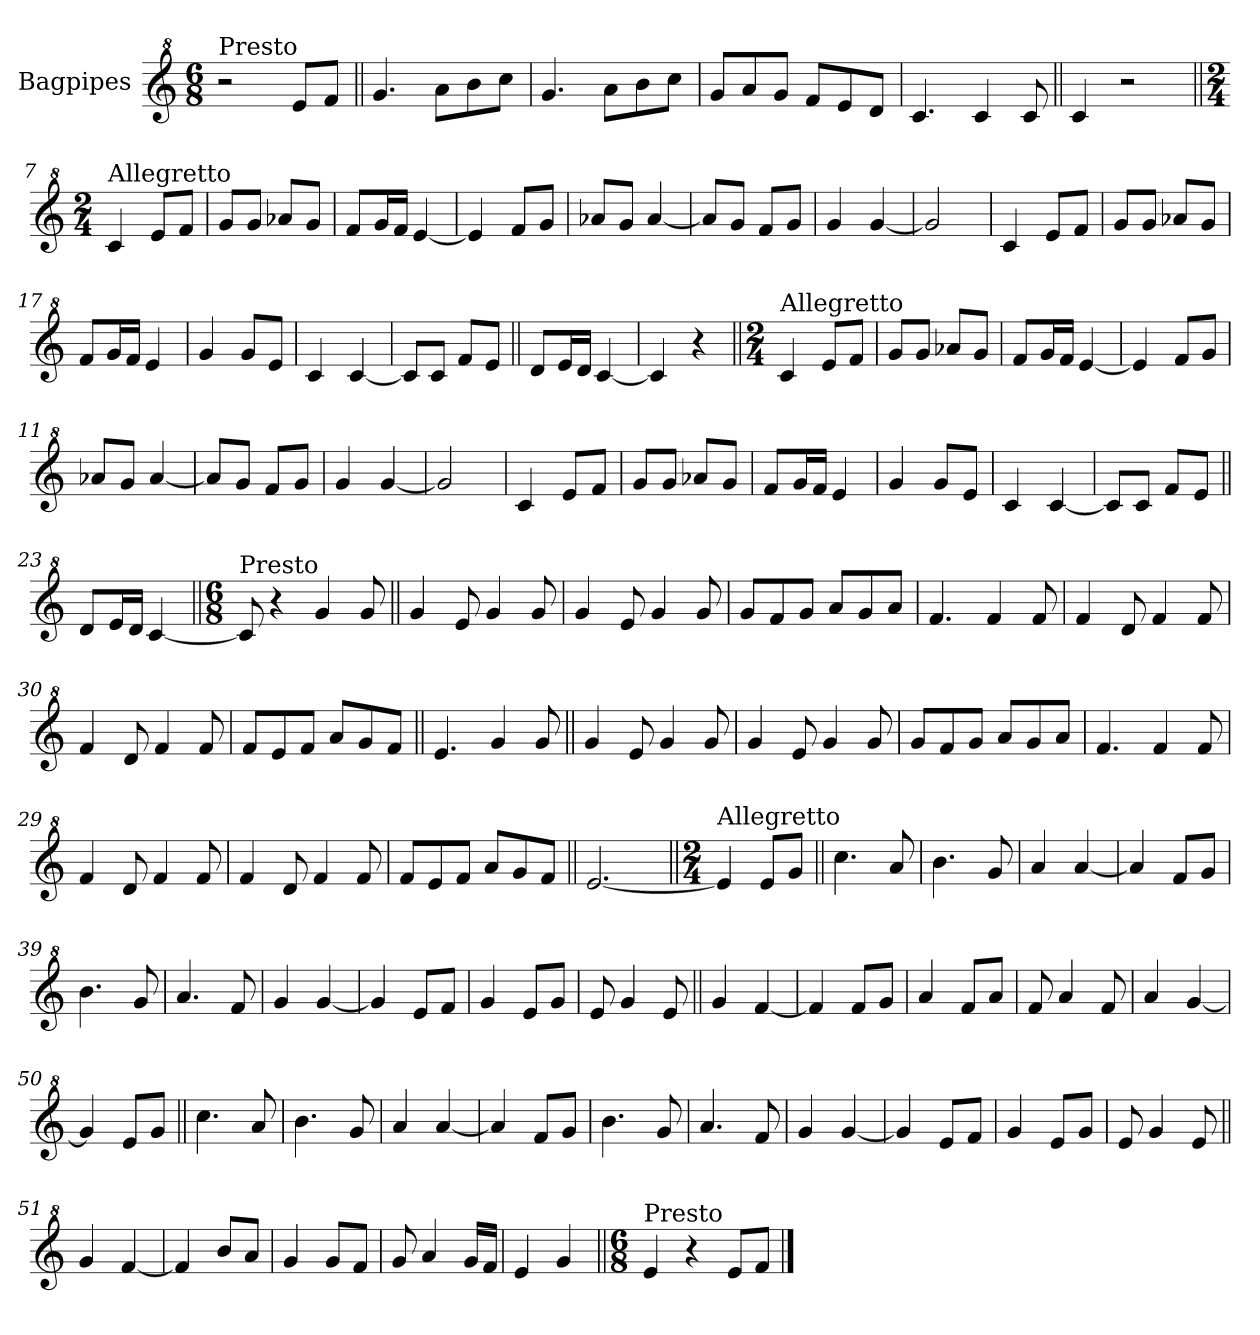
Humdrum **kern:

**kern
*part1
*staff1
*I"Bagpipes
*I'Bag
*clefG^2
*k[]
*C:
*M6/8
=1
!LO:TX:a:t=Presto
2r
8ee/L
8ff/J
=2||
4.gg/
8aa\L
8bb\
8ccc\J
=3
4.gg/
8aa\L
8bb\
8ccc\J
=4
8gg/L
8aa/
8gg/J
8ff/L
8ee/
8dd/J
=5
4.cc/
4cc/
8cc/
=6||
4cc/
2r
=7||
*M2/4
!LO:TX:a:t=Allegretto
4cc/
8ee/L
8ff/J
=8
8gg/L
8gg/J
8aa-X/L
8gg/J
!!LO:LB:g=z
=9
8ff/L
16gg/L
16ff/JJ
[4ee/
=10
4ee/]
8ff/L
8gg/J
=11
8aa-X/L
8gg/J
[4aa-/
=12
8aa-/L]
8gg/J
8ff/L
8gg/J
=13
4gg/
[4gg/
=14
2gg/]
=15
4cc/
8ee/L
8ff/J
=16
8gg/L
8gg/J
8aa-X/L
8gg/J
=17
8ff/L
16gg/L
16ff/JJ
4ee/
=18
4gg/
8gg/L
8ee/J
=19
4cc/
[4cc/
!!LO:LB:g=z
=20
8cc/L]
8cc/J
8ff/L
8ee/J
=21||
8dd/L
16ee/L
16dd/JJ
[4cc/
=22
4cc/]
4r
=7||
*M2/4
!LO:TX:a:t=Allegretto
4cc/
8ee/L
8ff/J
=8
8gg/L
8gg/J
8aa-X/L
8gg/J
!!LO:LB:g=z
=9
8ff/L
16gg/L
16ff/JJ
[4ee/
=10
4ee/]
8ff/L
8gg/J
=11
8aa-X/L
8gg/J
[4aa-/
=12
8aa-/L]
8gg/J
8ff/L
8gg/J
=13
4gg/
[4gg/
=14
2gg/]
=15
4cc/
8ee/L
8ff/J
=16
8gg/L
8gg/J
8aa-X/L
8gg/J
=17
8ff/L
16gg/L
16ff/JJ
4ee/
=18
4gg/
8gg/L
8ee/J
=19
4cc/
[4cc/
!!LO:LB:g=z
=20
8cc/L]
8cc/J
8ff/L
8ee/J
=23||
8dd/L
16ee/L
16dd/JJ
[4cc/
=24||
*M6/8
!LO:TX:a:t=Presto
8cc/]
4r
4gg/
8gg/
=25||
4gg/
8ee/
4gg/
8gg/
=26
4gg/
8ee/
4gg/
8gg/
=27
8gg/L
8ff/
8gg/J
8aa/L
8gg/
8aa/J
!!LO:LB:g=z
=28
4.ff/
4ff/
8ff/
=29
4ff/
8dd/
4ff/
8ff/
=30
4ff/
8dd/
4ff/
8ff/
=31
8ff/L
8ee/
8ff/J
8aa/L
8gg/
8ff/J
=32||
4.ee/
4gg/
8gg/
=25||
4gg/
8ee/
4gg/
8gg/
=26
4gg/
8ee/
4gg/
8gg/
=27
8gg/L
8ff/
8gg/J
8aa/L
8gg/
8aa/J
!!LO:LB:g=z
=28
4.ff/
4ff/
8ff/
=29
4ff/
8dd/
4ff/
8ff/
=30
4ff/
8dd/
4ff/
8ff/
=31
8ff/L
8ee/
8ff/J
8aa/L
8gg/
8ff/J
=33||
[2.ee/
=34||
*M2/4
!LO:TX:a:t=Allegretto
4ee/]
8ee/L
8gg/J
=35||
4.ccc\
8aa/
=36
4.bb\
8gg/
!!LO:LB:g=z
=37
4aa/
[4aa/
=38
4aa/]
8ff/L
8gg/J
=39
4.bb\
8gg/
=40
4.aa/
8ff/
=41
4gg/
[4gg/
=42
4gg/]
8ee/L
8ff/J
=43
4gg/
8ee/L
8gg/J
=44
8ee/
4gg/
8ee/
=45||
4gg/
[4ff/
=46
4ff/]
8ff/L
8gg/J
=47
4aa/
8ff/L
8aa/J
=48
8ff/
4aa/
8ff/
!!LO:LB:g=z
=49
4aa/
[4gg/
=50
4gg/]
8ee/L
8gg/J
=35||
4.ccc\
8aa/
=36
4.bb\
8gg/
!!LO:LB:g=z
=37
4aa/
[4aa/
=38
4aa/]
8ff/L
8gg/J
=39
4.bb\
8gg/
=40
4.aa/
8ff/
=41
4gg/
[4gg/
=42
4gg/]
8ee/L
8ff/J
=43
4gg/
8ee/L
8gg/J
=44
8ee/
4gg/
8ee/
=51||
4gg/
[4ff/
=52
4ff/]
8bb/L
8aa/J
=53
4gg/
8gg/L
8ff/J
=54
8gg/
4aa/
16gg/LL
16ff/JJ
=55
4ee/
4gg/
=56||
*M6/8
!LO:TX:a:t=Presto
4ee/
4r
8ee/L
8ff/J
==
*-
